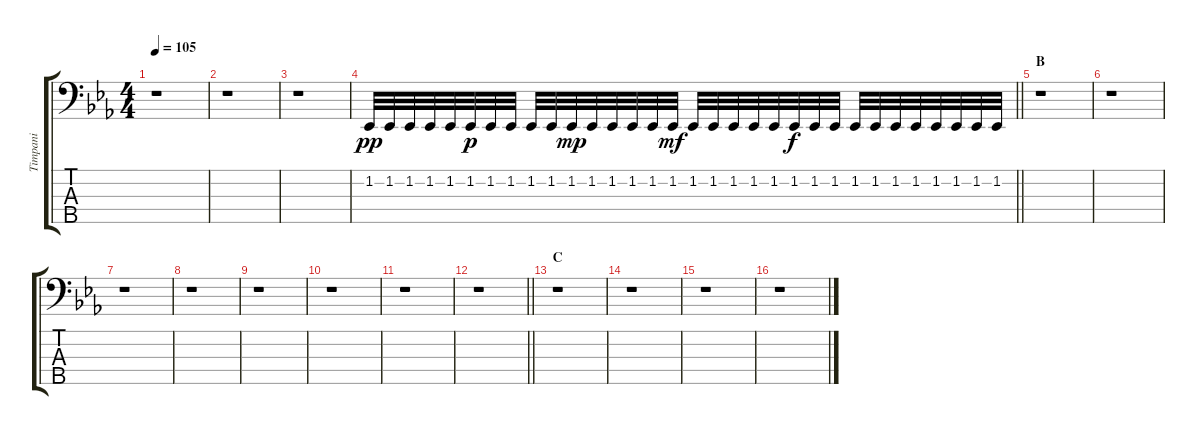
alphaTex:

\track ("Timpani" "Timpani") {instrument timpani}
\staff {score tabs}
\tuning (G2 D2 A1 E1 B0) {hide}
\ts (4 4)
\tempo 105
\clef f4
\ks eb
r.1{dy pp} |
r.1 |
r.1 |
\barLineRight lightlight
1.2.32 1.2.32 1.2.32 1.2.32 1.2.32 1.2.32{dy p} 1.2.32 1.2.32 1.2.32 1.2.32 1.2.32{dy mp} 1.2.32 1.2.32 1.2.32 1.2.32 1.2.32{dy mf} 1.2.32 1.2.32 1.2.32 1.2.32 1.2.32 1.2.32{dy f} 1.2.32 1.2.32 1.2.32 1.2.32 1.2.32 1.2.32 1.2.32 1.2.32 1.2.32 1.2.32 |
\section ("" "B")
r.1 |
r.1 |
r.1 |
r.1 |
r.1 |
r.1 |
r.1 |
\barLineRight lightlight
r.1 |
\section ("" "C")
r.1 |
r.1 |
r.1 |
r.1
